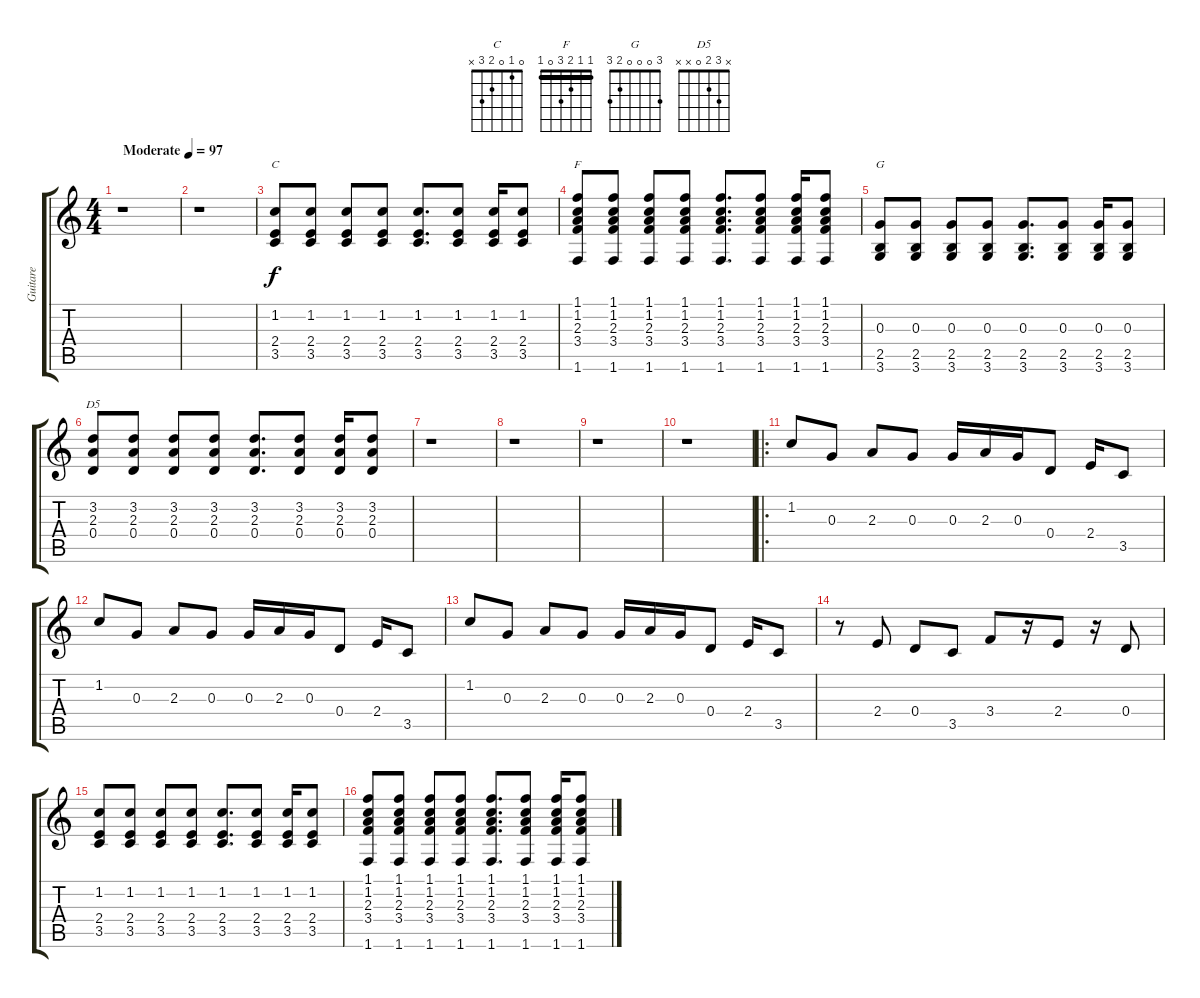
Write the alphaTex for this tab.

\track ("Guitare" "Guitare") {instrument acousticguitarsteel}
\staff {score tabs}
\tuning (E4 B3 G3 D3 A2 E2) {hide}
\chord ("C" 0 1 0 2 3 x)
\chord ("F" 1 1 2 3 0 1) {barre 1}
\chord ("G" 3 0 0 0 2 3)
\chord ("D5" x 3 2 0 x x)
\ts (4 4)
\tempo (97 "Moderate")
\clef g2
\ks c
r.1{dy f instrument acousticguitarsteel} |
r.1 |
(1.2 2.4 3.5).8{ch "C"} (1.2 2.4 3.5).8 (1.2 2.4 3.5).8 (1.2 2.4 3.5).8 (1.2 2.4 3.5).8{d} (1.2 2.4 3.5).8 (1.2 2.4 3.5).16 (1.2 2.4 3.5).8 |
(1.1 1.2 2.3 3.4 1.6).8{ch "F"} (1.1 1.2 2.3 3.4 1.6).8 (1.1 1.2 2.3 3.4 1.6).8 (1.1 1.2 2.3 3.4 1.6).8 (1.1 1.2 2.3 3.4 1.6).8{d} (1.1 1.2 2.3 3.4 1.6).8 (1.1 1.2 2.3 3.4 1.6).16 (1.1 1.2 2.3 3.4 1.6).8 |
(0.3 2.5 3.6).8{ch "G"} (0.3 2.5 3.6).8 (0.3 2.5 3.6).8 (0.3 2.5 3.6).8 (0.3 2.5 3.6).8{d} (0.3 2.5 3.6).8 (0.3 2.5 3.6).16 (0.3 2.5 3.6).8 |
(3.2 2.3 0.4).8{ch "D5"} (3.2 2.3 0.4).8 (3.2 2.3 0.4).8 (3.2 2.3 0.4).8 (3.2 2.3 0.4).8{d} (3.2 2.3 0.4).8 (3.2 2.3 0.4).16 (3.2 2.3 0.4).8 |
r.1 |
r.1 |
r.1 |
r.1 |
\ro
1.2.8 0.3.8 2.3.8 0.3.8 0.3.16 2.3.16 0.3.16 0.4.8 2.4.16 3.5.8 |
1.2.8 0.3.8 2.3.8 0.3.8 0.3.16 2.3.16 0.3.16 0.4.8 2.4.16 3.5.8 |
1.2.8 0.3.8 2.3.8 0.3.8 0.3.16 2.3.16 0.3.16 0.4.8 2.4.16 3.5.8 |
r.8 2.4.8 0.4.8 3.5.8 3.4.8 r.16 2.4.8 r.16 0.4.8 |
(1.2 2.4 3.5).8 (1.2 2.4 3.5).8 (1.2 2.4 3.5).8 (1.2 2.4 3.5).8 (1.2 2.4 3.5).8{d} (1.2 2.4 3.5).8 (1.2 2.4 3.5).16 (1.2 2.4 3.5).8 |
(1.1 1.2 2.3 3.4 1.6).8 (1.1 1.2 2.3 3.4 1.6).8 (1.1 1.2 2.3 3.4 1.6).8 (1.1 1.2 2.3 3.4 1.6).8 (1.1 1.2 2.3 3.4 1.6).8{d} (1.1 1.2 2.3 3.4 1.6).8 (1.1 1.2 2.3 3.4 1.6).16 (1.1 1.2 2.3 3.4 1.6).8
